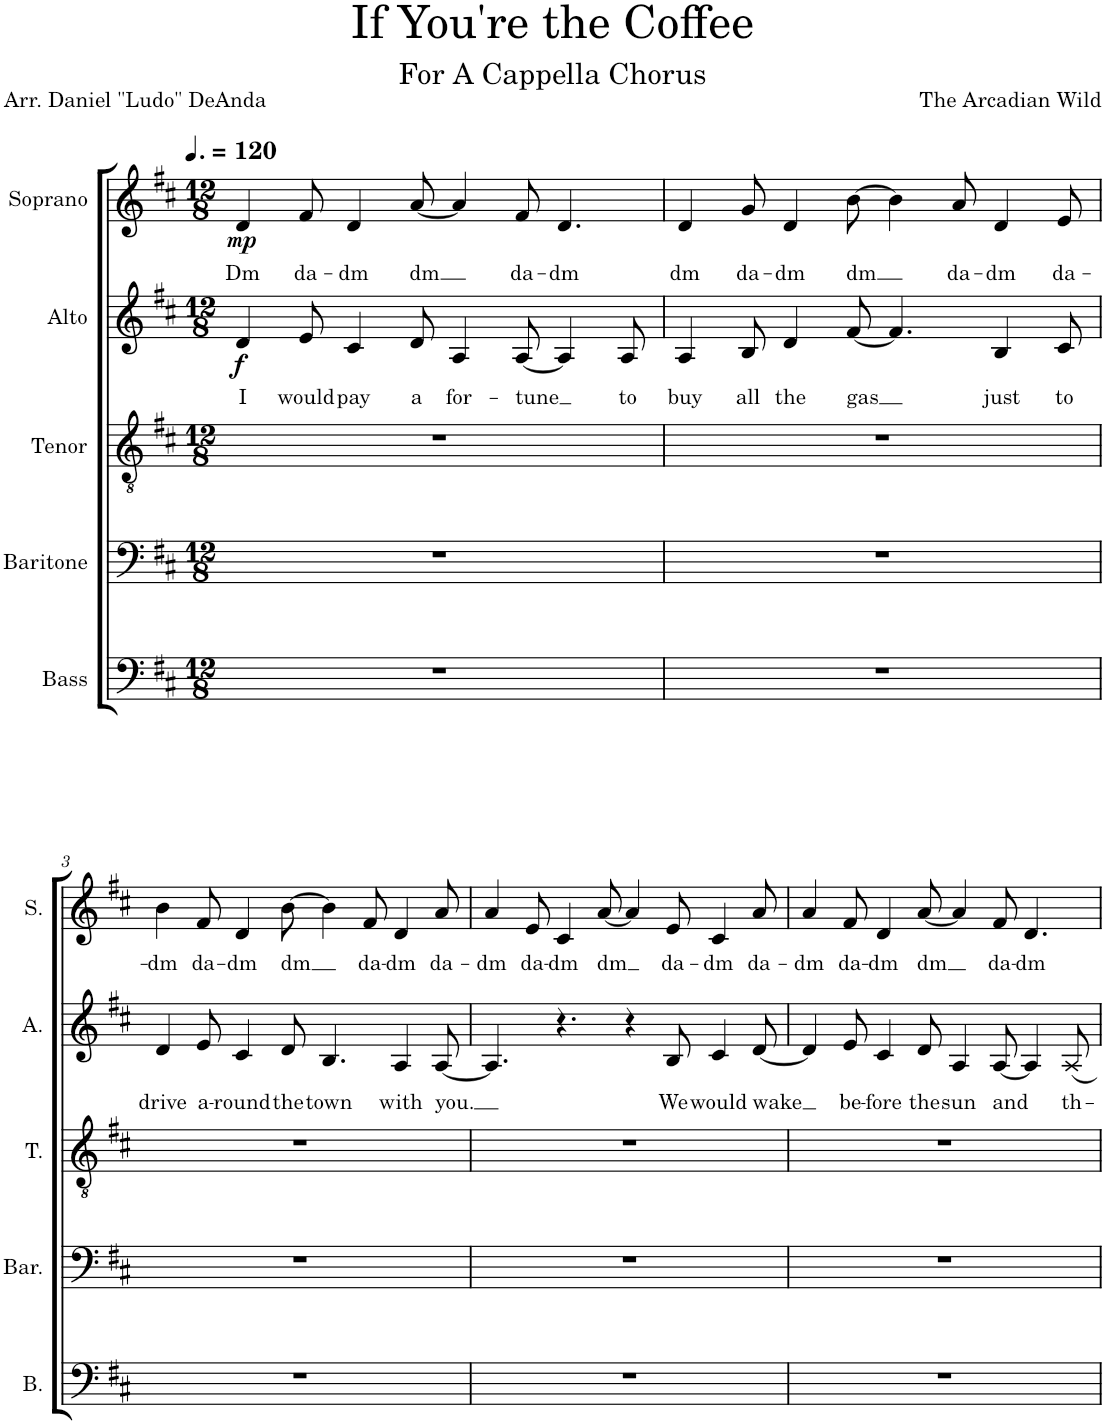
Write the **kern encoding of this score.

**kern	**kern	**kern	**kern	**text	**dynam	**kern	**text	**dynam
*part5	*part4	*part3	*part2	*part2	*part2	*part1	*part1	*part1
*staff5	*staff4	*staff3	*staff2	*staff2	*staff2	*staff1	*staff1	*staff1
*I"Bass	*I"Baritone	*I"Tenor	*I"Alto	*	*	*I"Soprano	*	*
*I'B.	*I'Bar.	*I'T.	*I'A.	*	*	*I'S.	*	*
*clefF4	*clefF4	*clefGv2	*clefG2	*	*	*clefG2	*	*
*k[f#c#]	*k[f#c#]	*k[f#c#]	*k[f#c#]	*	*	*k[f#c#]	*	*
*M12/8	*M12/8	*M12/8	*M12/8	*	*	*M12/8	*	*
*MM180	*MM180	*MM180	*MM180	*	*	*MM180	*	*
=1	=1	=1	=1	=1	=1	=1	=1	=1
!	!	!	!	!LO:LY:b	!LO:DY:b	!	!LO:LY:b	!LO:DY:b
1.r	1.r	1.r	4d/	I	f	4d/	Dm	mp
!	!	!	!	!LO:LY:b	!	!	!LO:LY:b	!
.	.	.	8e/	would	.	8f#/	da-	.
!	!	!	!	!LO:LY:b	!	!	!LO:LY:b	!
.	.	.	4c#/	pay	.	4d/	-dm	.
!	!	!	!	!LO:LY:b	!	!	!LO:LY:b	!
.	.	.	8d/	a	.	[8a/	dm	.
!	!	!	!	!LO:LY:b	!	!	!	!
.	.	.	4A/	for-	.	4a/]	.	.
!	!	!	!	!LO:LY:b	!	!	!LO:LY:b	!
.	.	.	[8A/	-tune	.	8f#/	da-	.
!	!	!	!	!	!	!	!LO:LY:b	!
.	.	.	4A/]	.	.	4.d/	-dm	.
!	!	!	!	!LO:LY:b	!	!	!	!
.	.	.	8A/	to	.	.	.	.
=2	=2	=2	=2	=2	=2	=2	=2	=2
!	!	!	!	!LO:LY:b	!	!	!LO:LY:b	!
1.r	1.r	1.r	4A/	buy	.	4d/	dm	.
!	!	!	!	!LO:LY:b	!	!	!LO:LY:b	!
.	.	.	8B/	all	.	8g/	da-	.
!	!	!	!	!LO:LY:b	!	!	!LO:LY:b	!
.	.	.	4d/	the	.	4d/	-dm	.
!	!	!	!	!LO:LY:b	!	!	!LO:LY:b	!
.	.	.	[8f#/	gas	.	[8b\	dm	.
.	.	.	4.f#/]	.	.	4b\]	.	.
!	!	!	!	!	!	!	!LO:LY:b	!
.	.	.	.	.	.	8a/	da-	.
!	!	!	!	!LO:LY:b	!	!	!LO:LY:b	!
.	.	.	4B/	just	.	4d/	-dm	.
!	!	!	!	!LO:LY:b	!	!	!LO:LY:b	!
.	.	.	8c#/	to	.	8e/	da-	.
!!LO:LB:g=z
=3	=3	=3	=3	=3	=3	=3	=3	=3
!	!	!	!	!LO:LY:b	!	!	!LO:LY:b	!
1.r	1.r	1.r	4d/	drive	.	4b\	-dm	.
!	!	!	!	!LO:LY:b	!	!	!LO:LY:b	!
.	.	.	8e/	a-	.	8f#/	da-	.
!	!	!	!	!LO:LY:b	!	!	!LO:LY:b	!
.	.	.	4c#/	-round	.	4d/	-dm	.
!	!	!	!	!LO:LY:b	!	!	!LO:LY:b	!
.	.	.	8d/	the	.	[8b\	dm	.
!	!	!	!	!LO:LY:b	!	!	!	!
.	.	.	4.B/	town	.	4b\]	.	.
!	!	!	!	!	!	!	!LO:LY:b	!
.	.	.	.	.	.	8f#/	da-	.
!	!	!	!	!LO:LY:b	!	!	!LO:LY:b	!
.	.	.	4A/	with	.	4d/	-dm	.
!	!	!	!	!LO:LY:b	!	!	!LO:LY:b	!
.	.	.	[8A/	you.	.	8a/	da-	.
=4	=4	=4	=4	=4	=4	=4	=4	=4
!	!	!	!	!	!	!	!LO:LY:b	!
1.r	1.r	1.r	4.A/]	.	.	4a/	-dm	.
!	!	!	!	!	!	!	!LO:LY:b	!
.	.	.	.	.	.	8e/	da-	.
!	!	!	!	!	!	!	!LO:LY:b	!
.	.	.	4.r	.	.	4c#/	-dm	.
!	!	!	!	!	!	!	!LO:LY:b	!
.	.	.	.	.	.	[8a/	dm	.
.	.	.	4r	.	.	4a/]	.	.
!	!	!	!	!LO:LY:b	!	!	!LO:LY:b	!
.	.	.	8B/	We	.	8e/	da-	.
!	!	!	!	!LO:LY:b	!	!	!LO:LY:b	!
.	.	.	4c#/	would	.	4c#/	-dm	.
!	!	!	!	!LO:LY:b	!	!	!LO:LY:b	!
.	.	.	[8d/	wake	.	8a/	da-	.
=5	=5	=5	=5	=5	=5	=5	=5	=5
!	!	!	!	!	!	!	!LO:LY:b	!
1.r	1.r	1.r	4d/]	.	.	4a/	-dm	.
!	!	!	!	!LO:LY:b	!	!	!LO:LY:b	!
.	.	.	8e/	be-	.	8f#/	da-	.
!	!	!	!	!LO:LY:b	!	!	!LO:LY:b	!
.	.	.	4c#/	-fore	.	4d/	-dm	.
!	!	!	!	!LO:LY:b	!	!	!LO:LY:b	!
.	.	.	8d/	the	.	[8a/	dm	.
!	!	!	!	!LO:LY:b	!	!	!	!
.	.	.	4A/	sun	.	4a/]	.	.
!	!	!	!	!LO:LY:b	!	!	!LO:LY:b	!
.	.	.	[8A/	and	.	8f#/	da-	.
!	!	!	!	!	!	!	!LO:LY:b	!
.	.	.	4A/]	.	.	4.d/	-dm	.
!	!	!	!	!LO:LY:b	!	!	!	!
.	.	.	8A/	th-	.	.	.	.
=	=	=	=	=	=	=	=	=
*-	*-	*-	*-	*-	*-	*-	*-	*-
